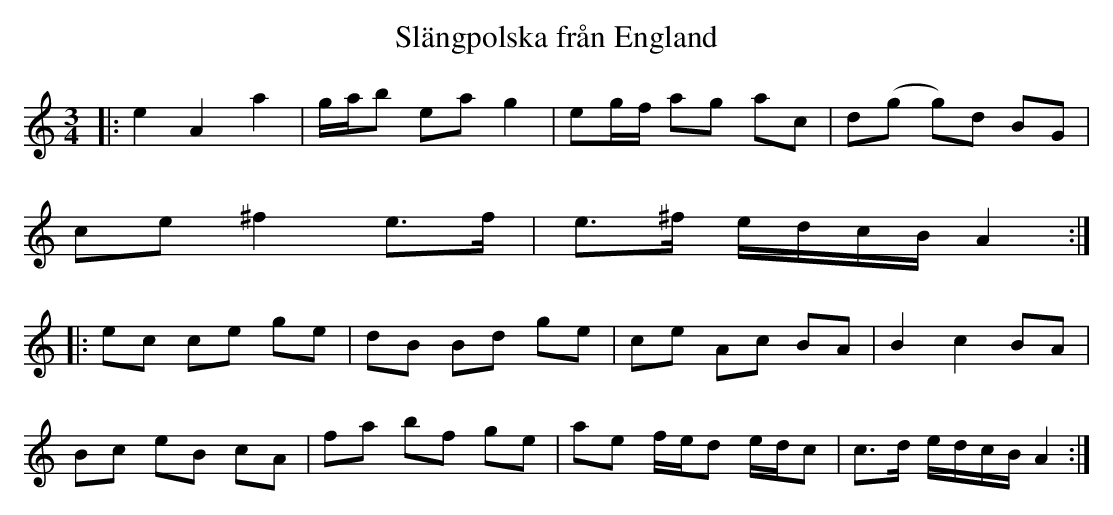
X:1
T:Slängpolska från England
M:3/4
L:1/8
K:Am
|: e2 A2 a2 | g/a/b ea g2 | eg/f/ ag ac | d(g g)d BG |
ce ^f2 e>f |e>^f e/d/c/B/ A2 :|
|:ec ce ge | dB Bd ge | ce Ac BA | B2 c2 BA |
Bc eB cA | fa bf ge | ae f/e/d e/d/c | c>d e/d/c/B/ A2 :|
